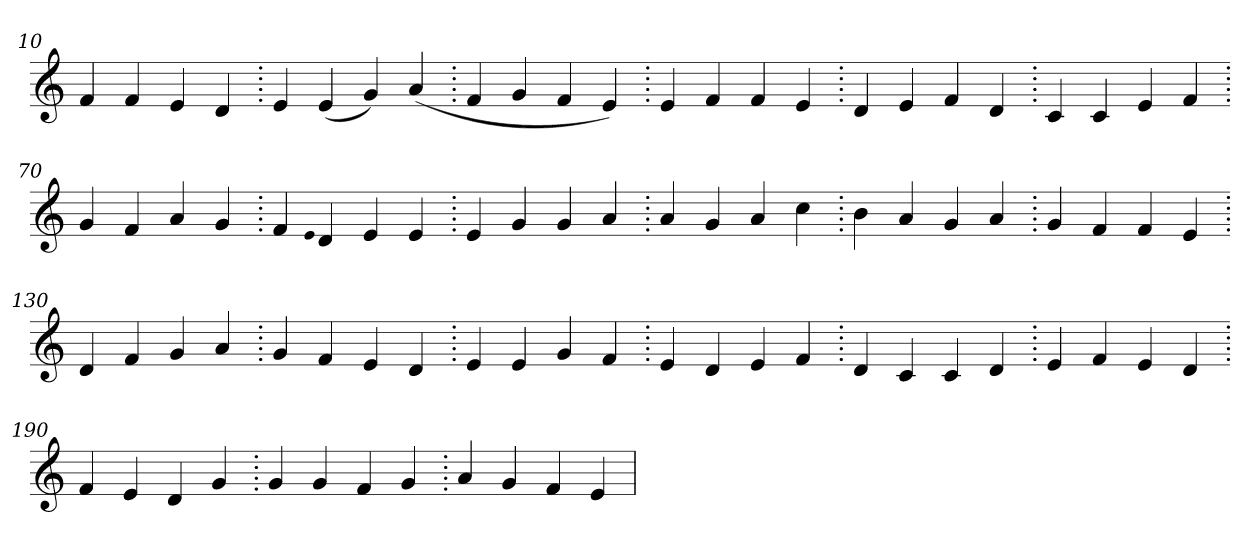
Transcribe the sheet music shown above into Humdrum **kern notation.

**kern
*part1
*staff1
*clefG2
=10.
4f
4f
4e
4d
=20.
4e
(>4e
4g)
(>4a
=30.
4f
4g
4f
4e)
=40.
4e
4f
4f
4e
=50.
4d
4e
4f
4d
=60.
4c
4c
4e
4f
=70.
4g
4f
4a
4g
=80.
4f
qqe
4d
4e
4e
=90.
4e
4g
4g
4a
=100.
4a
4g
4a
4cc
=110.
4b
4a
4g
4a
=120.
4g
4f
4f
4e
=130.
4d
4f
4g
4a
=140.
4g
4f
4e
4d
=150.
4e
4e
4g
4f
=160.
4e
4d
4e
4f
=170.
4d
4c
4c
4d
=180.
4e
4f
4e
4d
=190.
4f
4e
4d
4g
=200.
4g
4g
4f
4g
=210.
4a
4g
4f
4e
=
*-
